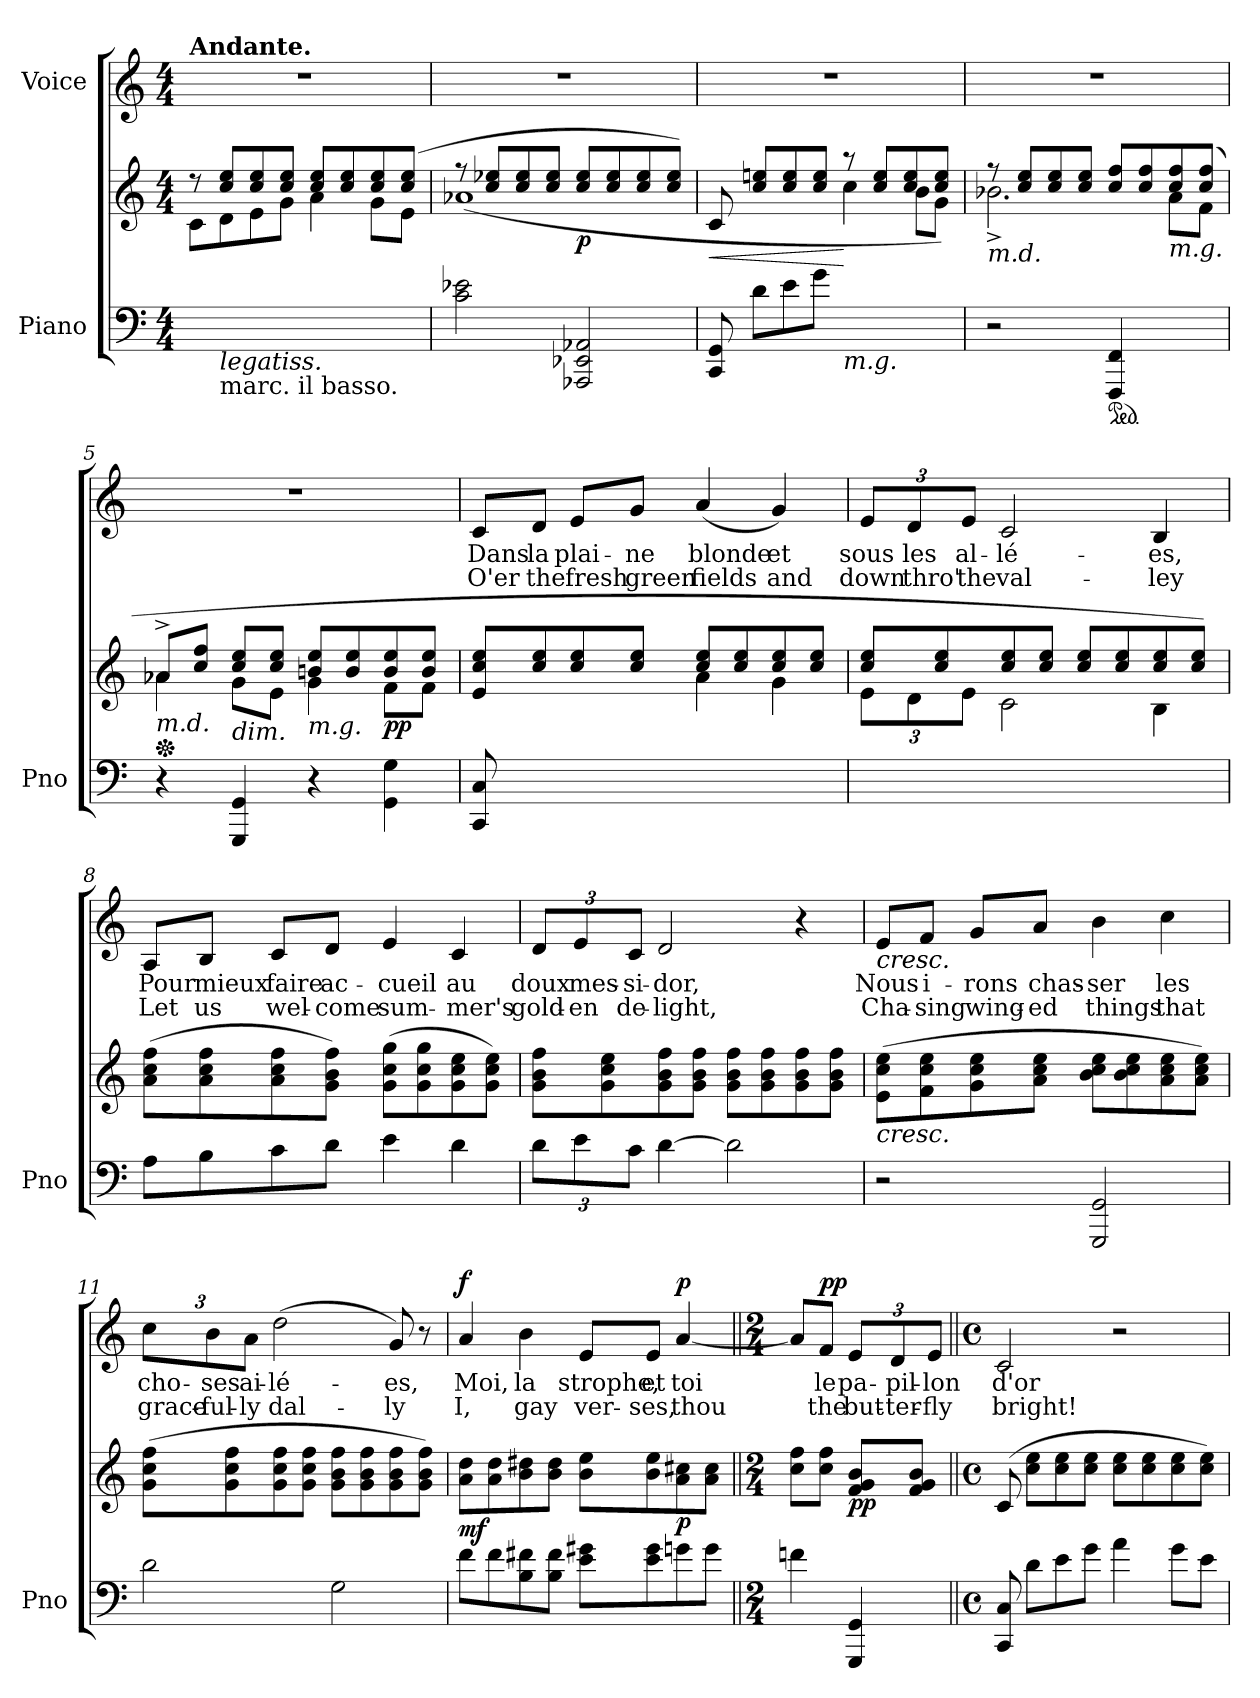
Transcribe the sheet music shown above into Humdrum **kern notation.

**kern	**kern	**dynam	**kern	**text	**text	**dynam
*part2	*part2	*part2	*part1	*part1	*part1	*part1
*staff3	*staff2	*staff2/3	*staff1	*staff1	*staff1	*staff1
*I"Piano	*	*	*I"Voice	*	*	*
*I'Pno	*	*	*	*	*	*
*clefF4	*clefG2	*	*clefG2	*	*	*
*k[]	*k[]	*	*k[]	*	*	*
*M4/4	*M4/4	*	*M4/4	*	*	*
=1	=1	=1	=1	=1	=1	=1
*	*^	*	*	*	*	*
!	!	!	!	!LO:TX:a:B:t=Andante.	!	!	!
8ryy	8r	(8c\L	.	1r	.	.	.
!LO:TX:b:i:t=legatiss.	!	!	!	!	!	!	!
!LO:TX:b:t=marc. il basso.	!	!	!	!	!	!	!
2..ryy	8cc/ 8ee/L	8d\	.	.	.	.	.
.	8cc/ 8ee/	8e\	.	.	.	.	.
.	8cc/ 8ee/J	8g\J	.	.	.	.	.
.	8cc/ 8ee/L	4a\	.	.	.	.	.
.	8cc/ 8ee/	.	.	.	.	.	.
.	8cc/ 8ee/	8g\L	.	.	.	.	.
.	(8cc/ 8ee/J	8e\J	.	.	.	.	.
=2	=2	=2	=2	=2	=2	=2	=2
2c\ 2e-X\	8r	(1a-X	.	1r	.	.	.
.	8cc/ 8ee-X/L	.	.	.	.	.	.
.	8cc/ 8ee-/	.	.	.	.	.	.
.	8cc/ 8ee-/J	.	.	.	.	.	.
!	!	!	!LO:DY:b	!	!	!	!
2AAA-X/ 2EE-X/ 2AA-X/	8cc/ 8ee-/L	.	p	.	.	.	.
.	8cc/ 8ee-/	.	.	.	.	.	.
.	8cc/ 8ee-/	.	.	.	.	.	.
.	8cc/ 8ee-/J)	.	.	.	.	.	.
=3	=3	=3	=3	=3	=3	=3	=3
!	!	!	!LO:HP:b	!	!	!	!
8CC/ 8GG/	8c/	2ryy	<	1r	.	.	.
8d\L	8cc/ 8een/L	.	.	.	.	.	.
8e\	8cc/ 8ee/	.	.	.	.	.	.
8g\J	8cc/ 8ee/J	.	.	.	.	.	.
!LO:TX:b:i:t=m.g.	!	!	!	!	!	!	!
2ryy	8r	4cc\	[	.	.	.	.
.	8cc/ 8ee/L	.	.	.	.	.	.
.	8cc/ 8ee/	8b\L	.	.	.	.	.
.	8cc/ 8ee/J)	8g\J	.	.	.	.	.
!!LO:LB:g=z
=4	=4	=4	=4	=4	=4	=4	=4
*	*	*^	*	*	*	*	*
!	!LO:TX:b:i:t=m.d.	!	!	!	!	!	!	!
2r	8r	(2.b-X^\	2.ryy	.	1r	.	.	.
.	8cc/ 8ee/L	.	.	.	.	.	.	.
.	8cc/ 8ee/	.	.	.	.	.	.	.
.	8cc/ 8ee/J	.	.	.	.	.	.	.
*ped	*	*	*	*	*	*	*	*
4FFF/ 4FF/	8cc/ 8ff/L	.	.	.	.	.	.	.
.	8cc/ 8ff/	.	.	.	.	.	.	.
!	!LO:TX:b:i:t=m.g.	!	!	!	!	!	!	!
4ryy	8cc/ 8ff/	4ryy	8a\L	.	.	.	.	.
.	(8cc/ 8ff/J	.	8f\J	.	.	.	.	.
*	*v	*v	*v	*	*	*	*	*
=5	=5	=5	=5	=5	=5	=5
*	*Xped	*	*	*	*	*
*	*^	*	*	*	*	*
*	*	*^	*	*	*	*	*
!	!LO:TX:b:i:t=m.d.	!	!	!	!	!	!	!
*	*	*v	*v	*	*	*	*	*
4r	8a-X^</L	4a-\	.	1r	.	.	.
.	8cc/ 8ff/J	.	.	.	.	.	.
!	!LO:TX:b:i:t=dim.	!	!	!	!	!	!
4GGG/ 4GG/	8cc/ 8ee/L	8g\L	.	.	.	.	.
.	8cc/ 8ee/J	8e\J	.	.	.	.	.
!	!LO:TX:b:i:t=m.g.	!	!	!	!	!	!
4r	8bn/ 8ee/L	4g\	.	.	.	.	.
.	8b/ 8ee/	.	.	.	.	.	.
!	!	!	!LO:DY:b	!	!	!	!
4GG\ 4G\	8b/ 8ee/	8f\L	pp	.	.	.	.
.	8b/ 8ee/J	8f\J	.	.	.	.	.
=6	=6	=6	=6	=6	=6	=6	=6
!	!	!	!	!	!LO:LY:b	!LO:LY:b	!LO:DY:b
!	!	!	!	!	!	!	!LO:DY:n=1:b
8CC/ 8C/L	8e/ 8cc/ 8ee/L	8ryy	.	8c/L	Dans	O'er	p other-dynamics
!	!	!	!	!	!LO:LY:b	!LO:LY:b	!
2..ryy	8cc/ 8ee/	8d\	.	8d/J	la	the	.
!	!	!	!	!	!LO:LY:b	!LO:LY:b	!
.	8cc/ 8ee/	8e\	.	8e/L	plai-	fresh	.
!	!	!	!	!	!LO:LY:b	!LO:LY:b	!
.	8cc/ 8ee/J	8g\J	.	8g/J	-ne	green	.
!	!	!	!	!	!LO:LY:b	!LO:LY:b	!
.	8cc/ 8ee/L	4a\	.	(4a/	blonde	fields	.
.	8cc/ 8ee/	.	.	.	.	.	.
!	!	!	!	!	!LO:LY:b	!LO:LY:b	!
.	8cc/ 8ee/	4g\	.	4g/)	et	and	.
.	8cc/ 8ee/J	.	.	.	.	.	.
!!LO:LB:g=z
=7	=7	=7	=7	=7	=7	=7	=7
*	*	*Xbrackettup	*	*	*	*	*
!	!	!	!	!	!LO:LY:b	!LO:LY:b	!
1ryy	8cc/ 8ee/L	12e\L	.	12e/L	sous	down	.
!	!	!	!	!	!LO:LY:b	!LO:LY:b	!
.	.	12d\	.	12d/	les	thro'	.
.	8cc/ 8ee/	.	.	.	.	.	.
!	!	!	!	!	!LO:LY:b	!LO:LY:b	!
.	.	12e\J	.	12e/J	al-	the	.
!	!	!	!	!	!LO:LY:b	!LO:LY:b	!
.	8cc/ 8ee/	2c\	.	2c/	-lé-	val-	.
.	8cc/ 8ee/J	.	.	.	.	.	.
.	8cc/ 8ee/L	.	.	.	.	.	.
.	8cc/ 8ee/	.	.	.	.	.	.
!	!	!	!	!	!LO:LY:b	!LO:LY:b	!
.	8cc/ 8ee/	4B\	.	4B/	-es,	-ley	.
.	8cc/ 8ee/J)	.	.	.	.	.	.
*	*v	*v	*	*	*	*	*
=8	=8	=8	=8	=8	=8	=8
!	!	!	!	!LO:LY:b	!LO:LY:b	!
8A\L	(8a\ 8cc\ 8ff\L	.	8A/L	Pour	Let	.
!	!	!	!	!LO:LY:b	!LO:LY:b	!
8B\	8a\ 8cc\ 8ff\	.	8B/J	mieux	us	.
!	!	!	!	!LO:LY:b	!LO:LY:b	!
8c\	8a\ 8cc\ 8ff\	.	8c/L	faire	wel-	.
!	!	!	!	!LO:LY:b	!LO:LY:b	!
8d\J	8g\ 8b\ 8ff\J)	.	8d/J	ac-	-come	.
!	!	!	!	!LO:LY:b	!LO:LY:b	!
4e\	(8g\ 8cc\ 8gg\L	.	4e/	-cueil	sum-	.
.	8g\ 8cc\ 8gg\	.	.	.	.	.
!	!	!	!	!LO:LY:b	!LO:LY:b	!
4d\	8g\ 8cc\ 8ee\	.	4c/	au	-mer's	.
.	8g\ 8cc\ 8ee\J)	.	.	.	.	.
=9	=9	=9	=9	=9	=9	=9
*Xbrackettup	*	*	*	*	*	*
!	!	!	!	!LO:LY:b	!LO:LY:b	!
12d\L	8g\ 8b\ 8ff\L	.	12d/L	doux	gold-	.
!	!	!	!	!LO:LY:b	!LO:LY:b	!
12e\	.	.	12e/	mes-	-en	.
.	8g\ 8cc\ 8ee\	.	.	.	.	.
!	!	!	!	!LO:LY:b	!LO:LY:b	!
12c\J	.	.	12c/J	-si-	de-	.
!	!	!	!	!LO:LY:b	!LO:LY:b	!
[4d\	8g\ 8b\ 8ff\	.	2d/	-dor,	-light,	.
.	8g\ 8b\ 8ff\J	.	.	.	.	.
2d\]	8g\ 8b\ 8ff\L	.	.	.	.	.
.	8g\ 8b\ 8ff\	.	.	.	.	.
.	8g\ 8b\ 8ff\	.	4r	.	.	.
.	8g\ 8b\ 8ff\J	.	.	.	.	.
!!LO:PB:g=z
=10	=10	=10	=10	=10	=10	=10
!	!	!	!LO:TX:b:i:t=cresc.	!	!	!
!	!LO:TX:b:i:t=cresc.	!	!	!	!	!
!	!	!	!	!LO:LY:b	!LO:LY:b	!
2r	(8e\ 8cc\ 8ee\L	.	8e/L	Nous	Cha-	.
!	!	!	!	!LO:LY:b	!LO:LY:b	!
.	8f\ 8cc\ 8ee\	.	8f/J	i-	-sing	.
!	!	!	!	!LO:LY:b	!LO:LY:b	!
.	8g\ 8cc\ 8ee\	.	8g/L	-rons	wing-	.
!	!	!	!	!LO:LY:b	!LO:LY:b	!
.	8a\ 8cc\ 8ee\J	.	8a/J	chas-	-ed	.
!	!	!	!	!LO:LY:b	!LO:LY:b	!
2GGG/ 2GG/	8b\ 8cc\ 8ee\L	.	4b\	-ser	things	.
.	8b\ 8cc\ 8ee\	.	.	.	.	.
!	!	!	!	!LO:LY:b	!LO:LY:b	!
.	8a\ 8cc\ 8ee\	.	4cc\	les	that	.
.	8a\ 8cc\ 8ee\J)	.	.	.	.	.
=11	=11	=11	=11	=11	=11	=11
!	!	!	!	!LO:LY:b	!LO:LY:b	!
2d\	(8g\ 8cc\ 8ff\L	.	12cc\L	cho-	grace-	.
!	!	!	!	!LO:LY:b	!LO:LY:b	!
.	.	.	12b\	-ses	-ful-	.
.	8g\ 8cc\ 8ff\	.	.	.	.	.
!	!	!	!	!LO:LY:b	!LO:LY:b	!
.	.	.	12a\J	ai-	-ly	.
!	!	!	!	!LO:LY:b	!LO:LY:b	!
.	8g\ 8cc\ 8ff\	.	(2dd\	lé-	dal-	.
.	8g\ 8cc\ 8ff\J	.	.	.	.	.
2G\	8g\ 8b\ 8ff\L	.	.	.	.	.
.	8g\ 8b\ 8ff\	.	.	.	.	.
!	!	!	!	!LO:LY:b	!LO:LY:b	!
.	8g\ 8b\ 8ff\	.	8g/)	-es,	-ly	.
.	8g\ 8b\ 8ff\J)	.	8r	.	.	.
=12	=12	=12	=12	=12	=12	=12
!	!	!LO:DY:b	!	!LO:LY:b	!LO:LY:b	!LO:DY:b
8f\L	8a\ 8dd\L	mf	4a/	Moi,	I,	f
8f\	8a\ 8dd\	.	.	.	.	.
!	!	!	!	!LO:LY:b	!LO:LY:b	!
8B\ 8f#X\	8b\ 8dd#X\	.	4b\	la	gay	.
8B\ 8f#\J	8b\ 8dd#\J	.	.	.	.	.
!	!	!	!	!LO:LY:b	!LO:LY:b	!
8e\ 8g#X\L	8b\ 8ee\L	.	8e/L	strophe,	ver-	.
!	!	!	!	!LO:LY:b	!LO:LY:b	!
8e\ 8g#\	8b\ 8ee\	.	8e/J	et	-ses,	.
!	!	!LO:DY:b	!	!LO:LY:b	!LO:LY:b	!LO:DY:b
8gn\	8a\ 8cc#X\	p	[4a/	toi	thou	p
8g\J	8a\ 8cc#\J	.	.	.	.	.
!!LO:LB:g=z
=13||	=13||	=13||	=13||	=13||	=13||	=13||
*M2/4	*M2/4	*	*M2/4	*	*	*
4fn\	8cc\ 8ff\L	.	8a/L]	.	.	.
!	!	!	!	!LO:LY:b	!LO:LY:b	!LO:DY:b
.	8cc\ 8ff\J	.	8f/J	le	the	pp
!	!	!LO:DY:b	!	!LO:LY:b	!LO:LY:b	!
4GGG/ 4GG/	8f/ 8g/ 8b/L	pp	12e/L	pa-	but-	.
!	!	!	!	!LO:LY:b	!LO:LY:b	!
.	.	.	12d/	-pil-	-ter-	.
.	8f/ 8g/ 8b/J	.	.	.	.	.
!	!	!	!	!LO:LY:b	!LO:LY:b	!
.	.	.	12e/J	-lon	-fly	.
=14||	=14||	=14||	=14||	=14||	=14||	=14||
*M4/4	*M4/4	*	*M4/4	*	*	*
*met(c)	*met(c)	*	*met(c)	*	*	*
!	!	!	!	!LO:LY:b	!LO:LY:b	!
8CC/ 8C/	(8c/	.	2c/	d'or	bright!	.
8d\L	8cc\ 8ee\L	.	.	.	.	.
8e\	8cc\ 8ee\	.	.	.	.	.
8g\J	8cc\ 8ee\J	.	.	.	.	.
4a\	8cc\ 8ee\L	.	2r	.	.	.
.	8cc\ 8ee\	.	.	.	.	.
8g\L	8cc\ 8ee\	.	.	.	.	.
8e\J	8cc\ 8ee\J)	.	.	.	.	.
=	=	=	=	=	=	=
*-	*-	*-	*-	*-	*-	*-
